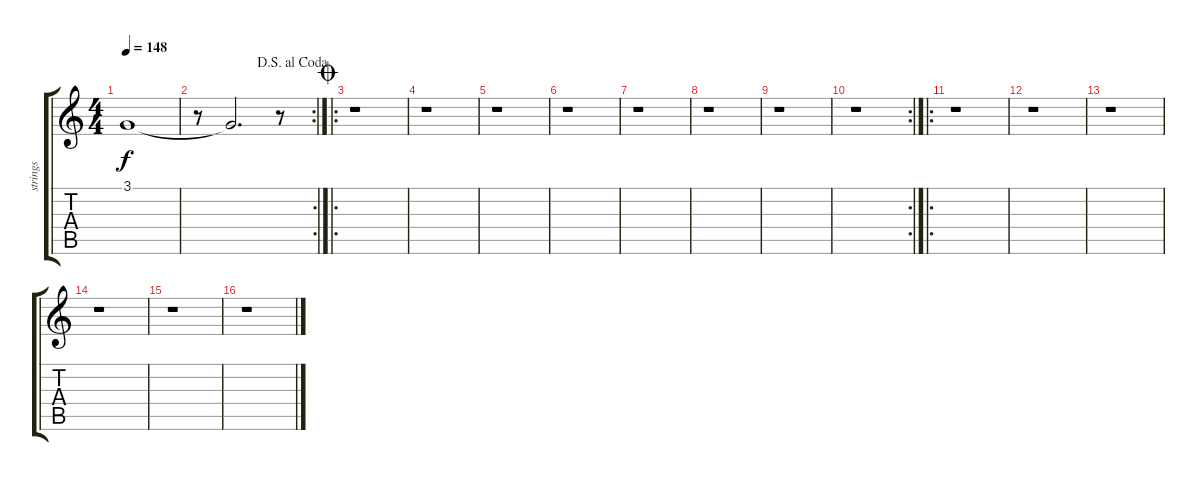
\track ("strings" "strings") {instrument stringensemble1}
\staff {score tabs}
\tuning (E4 B3 G3 D3 A2 E2) {hide}
\ts (4 4)
\tempo 148
\clef g2
\ks c
3.1.1{dy f} |
\rc 2
\jump dalsegnoalcoda
r.8 3.1{t}.2{d} r.8 |
\ro
\jump coda
r.1 |
r.1 |
r.1 |
r.1 |
r.1 |
r.1 |
r.1 |
\rc 2
r.1 |
\ro
r.1 |
r.1 |
r.1 |
r.1 |
r.1 |
r.1
